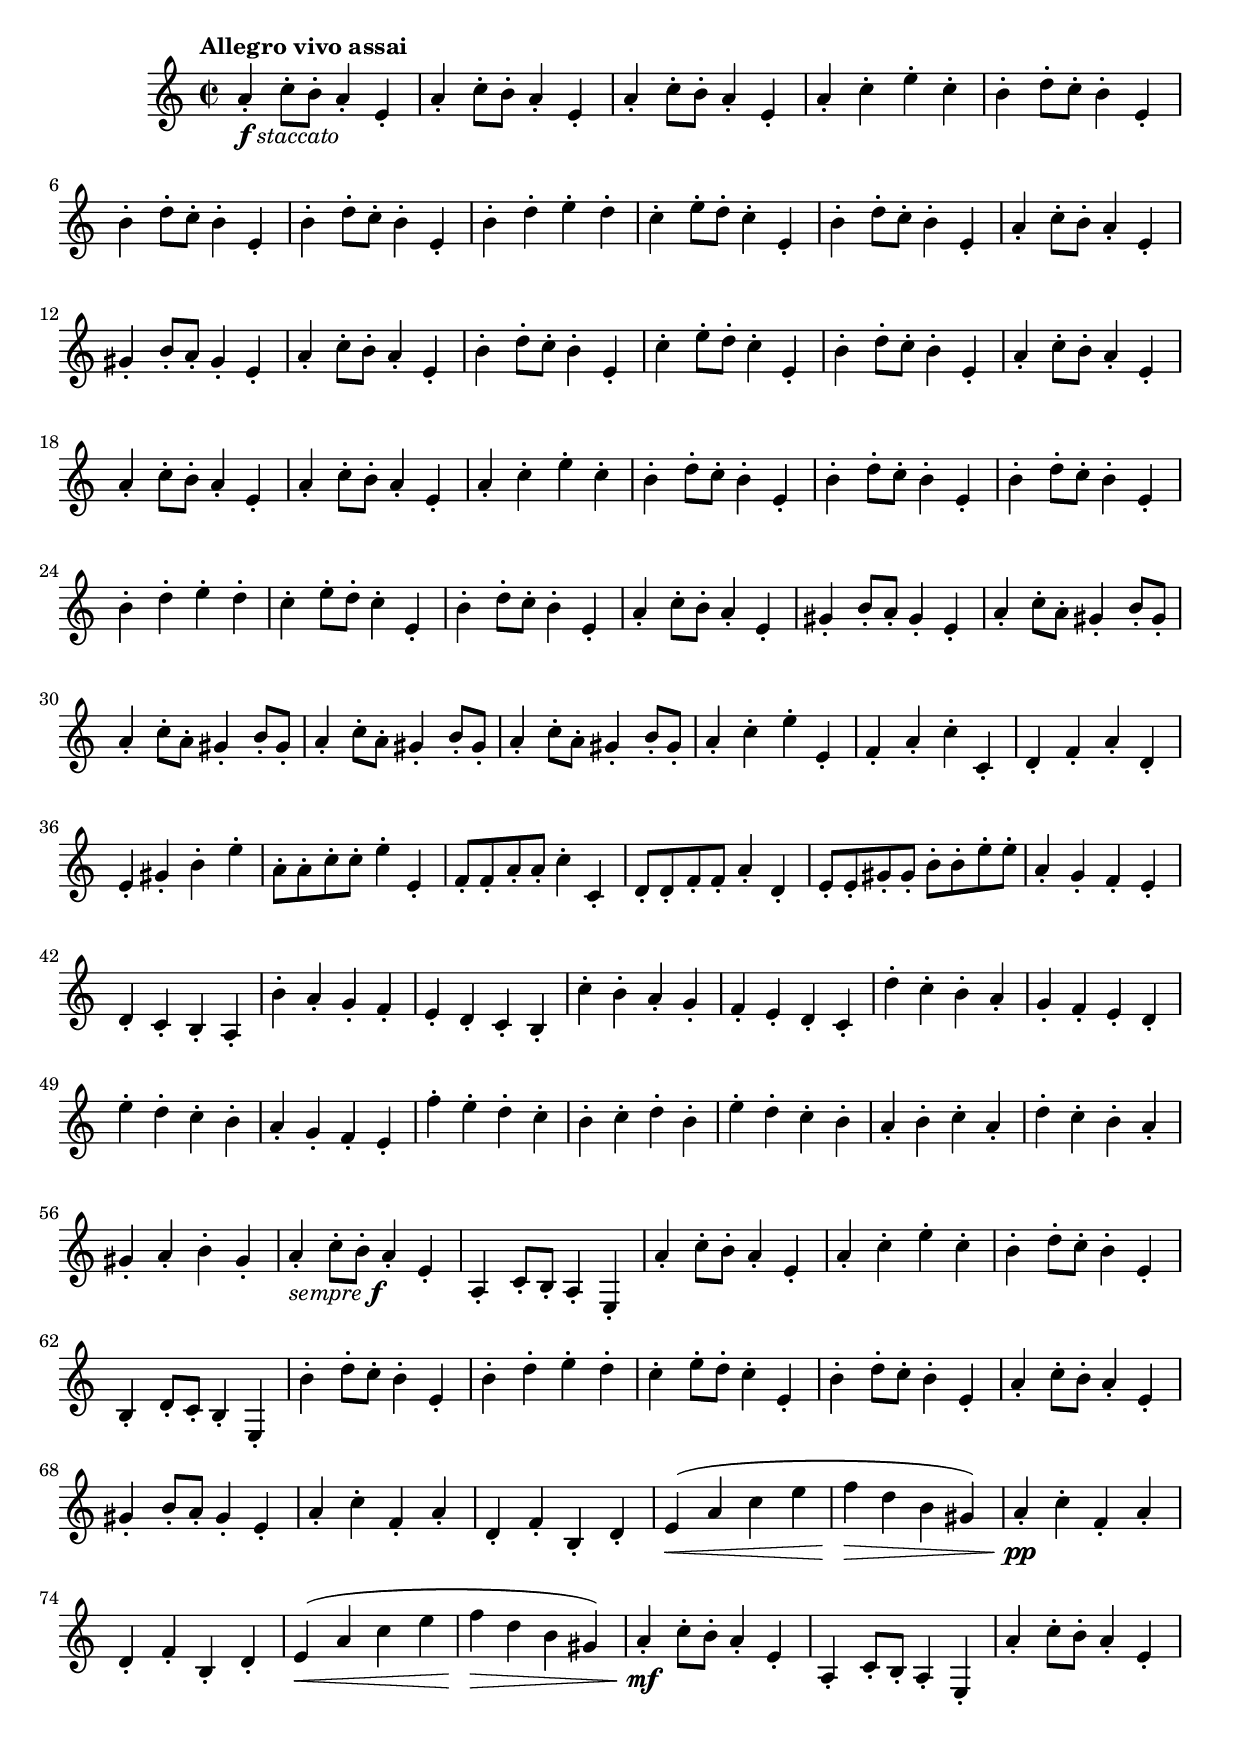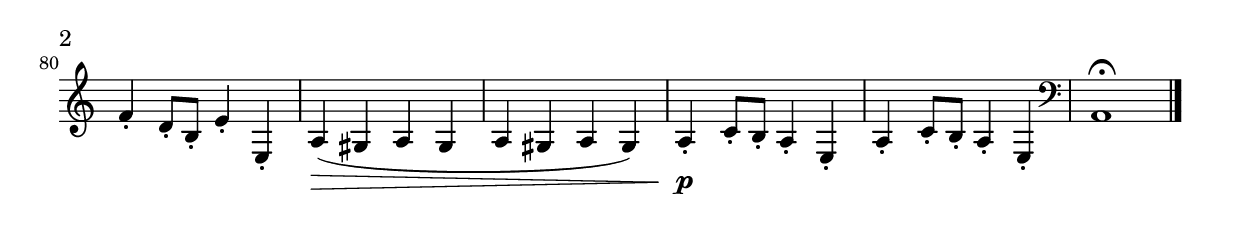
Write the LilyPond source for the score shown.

\version "2.24.0"

\include "settings.ily"

\relative {
  \language "english"

  \transposition f

  \tempo "Allegro vivo assai"

  \key a \minor
  \time 2/2

  <>_\markup { \dynamic "f" \italic "staccato" } \repeat unfold 3 { a'4-. c8-. b-. a4-. e-. | }
  a4-. c-. e-. c-. |
  \repeat unfold 3 { b4-. d8-. c-. b4-. e,-. | }
  b'4-. d-. e-. d-. |
  c4-. e8-. d-. c4-. e,-. |
  b'4-. d8-. c-. b4-. e,-. | |
  a4-. c8-. b-. a4-. e-. |
  g-sharp4-. b8-. a-. g-sharp4-. e-. |
  a4-. c8-. b-. a4-. e-. |
  b'4-. d8-. c-. b4-. e,-. |
  c'4-. e8-. d-. c4-. e,-. |
  b'4-. d8-. c-. b4-. e,-. |

  \repeat unfold 3 { a4-. c8-. b-. a4-. e-. | }
  a4-. c-. e-. c-. |
  \repeat unfold 3 { b4-. d8-. c-. b4-. e,-. | }
  b'4-. d-. e-. d-. |
  c4-. e8-. d-. c4-. e,-. |
  b'4-. d8-. c-. b4-. e,-. | |
  a4-. c8-. b-. a4-. e-. |
  g-sharp4-. b8-. a-. g-sharp4-. e-. |

  \repeat unfold 4 { a4-. c8-. a-. g-sharp4-. b8-. g-sharp-. | }
  a4-. c-. e-. e,-. |
  f4-. a-. c-. c,-. |
  d4-. f-. a-. d,-. |
  e4-. g-sharp-. b-. e-. |
  a,8-. a-. c-. c-. e4-. e,-. |
  f8-. f-. a-. a-. c4-. c,-. |
  d8-. d-. f-. f-. a4-. d,-. |
  e8-. e-. g-sharp-. g-sharp-. b-. b-. e-. e-. |
  a,4-. g-. f-. e-. |
  d4-. c-. b-. a-. |
  b'4-. a-. g-. f-. |
  e4-. d-. c-. b-. |
  c'4-. b-. a-. g-. |
  f4-. e-. d-. c-. |
  d'4-. c-. b-. a-. |
  g4-. f-. e-. d-. |
  e'4-. d-. c-. b-. |
  a4-. g-. f-. e-. |
  f'4-. e-. d-. c-. |
  b4-. c-. d-. b-. |
  e4-. d-. c-. b-. |
  a4-. b-. c-. a-. |
  d4-. c-. b-. a-. |
  g-sharp4-. a-. b-. g-sharp-. |

  a4-._\markup { \italic "sempre" \dynamic "f" } c8-. b-. a4-. e-. |
  a,4-. c8-. b-. a4-. e-. |
  a'4-. c8-. b-. a4-. e-. |
  a4-. c-. e-. c-. |
  b4-. d8-. c-. b4-. e,-. |
  b4-. d8-. c-. b4-. e,-. |
  b''4-. d8-. c-. b4-. e,-. |
  b'4-. d-. e-. d-. |
  c4-. e8-. d-. c4-. e,-. |
  b'4-. d8-. c-. b4-. e,-. | |
  a4-. c8-. b-. a4-. e-. |
  g-sharp4-. b8-. a-. g-sharp4-. e-. |
  a4-. c-. f,-. a-. |
  d,4-. f-. b,-. d-. |
  e4( \< a c e |
  f4 \> d b g-sharp) |
  a4-. \pp c-. f,-. a-.
  d,4-. f-. b,-. d-. |
  e4( \< a c e |
  f4 \> d b g-sharp) |
  a4-. \mf c8-. b-. a4-. e-. |
  a,4-. c8-. b-. a4-. e-. |
  a'4-. c8-. b-. a4-. e-. |
  f4-. d8-. b-. e4-. e,4-. |
  a4( \> g-sharp a g-sharp |
  a4 g-sharp a g-sharp) |
  <> \p \repeat unfold 2 { a4-. c8-. b-. a4-. e-. | }
  \clef \bass-clef-name a,1\fermata | \bar "|."
}
